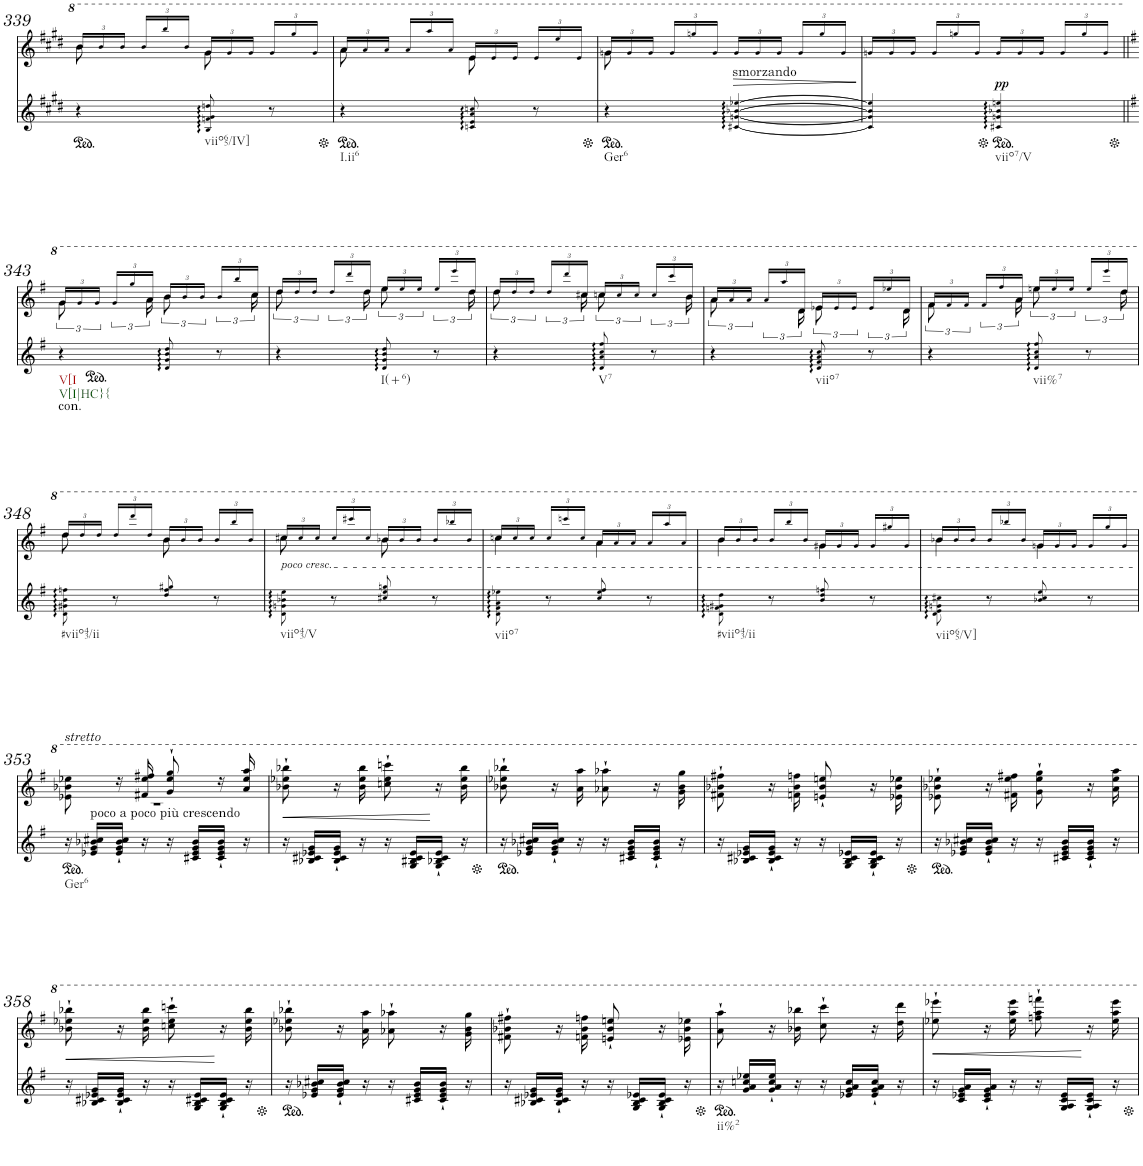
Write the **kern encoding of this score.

**kern	**kern	**dynam
*part1	*part1	*part1
*staff2	*staff1	*staff1/2
*I"Piano	*	*
*I'Pno.	*	*
!!LO:PB:g=z
*clefG2	*clefF4	*
*k[f#c#g#d#]	*k[f#c#g#d#]	*
*M2/4	*M2/4	*
*	*Xbrackettup	*
=339	=339	=339
*	*^	*
4r	24bb!/LL	8bb\	.
.	24bb!/	.	.
.	24bb!/JJ	.	.
.	24bb!/LL	8ryy	.
.	24bbb!/	.	.
.	24bb!/JJ	.	.
!LO:TX:b:t=viio65/IV]	!	!	!
8B!/ 8fn!/ 8g#!/ 8ddn!/	24gg#!/LL	8gg#\	.
.	24gg#!/	.	.
.	24gg#!/JJ	.	.
8r	24gg#!/LL	8ryy	.
.	24ggg#!/	.	.
.	24gg#!/JJ	.	.
=340	=340	=340	=340
!LO:TX:b:t=I.ii6	!	!	!
4r	24aa!/LL	8aa\	.
.	24aa!/	.	.
.	24aa!/JJ	.	.
.	24aa!/LL	8ryy	.
.	24aaa!/	.	.
.	24aa!/JJ	.	.
8cn!/ 8e!/ 8a!/ 8ccn!/	24ee!/LL	8ee\	.
.	24ee!/	.	.
.	24ee!/JJ	.	.
8r	24ee!/LL	8ryy	.
.	24eee!/	.	.
.	24ee!/JJ	.	.
=341	=341	=341	=341
!LO:TX:b:t=Ger6	!	!	!
4r	24ggn!/LL	8gg\	.
.	24gg!/	.	.
.	24gg!/JJ	.	.
.	24gg!/LL	8ryy	.
.	24gggn!/	.	.
.	24gg!/JJ	.	.
!LO:TX:a:t=smorzando	!	!	!
[4c#X!/ [4gn!/ [4b-X!/ [4ee-X!/	24gg!/LL	4ryy	.
.	24gg!/	.	.
.	24gg!/JJ	.	.
.	24gg!/LL	.	.
.	24ggg!/	.	.
.	24gg!/JJ	.	.
=342	=342	=342	=342
4c#!/] 4g!/] 4b-!/] 4ee-!/]	24ggn!/LL	2ryy	.
.	24gg!/	.	.
.	24gg!/JJ	.	.
.	24gg!/LL	.	.
.	24gggn!/	.	.
.	24gg!/JJ	.	.
!LO:TX:b:t=viio7/V	!	!	!
!	!	!	!LO:DY:b
4c#X!/ 4gn!/ 4b-X!/ 4een!/	24gg!/LL	.	pp
.	24gg!/	.	.
.	24gg!/JJ	.	.
.	24gg!/LL	.	.
.	24ggg!/	.	.
.	24gg!/JJ	.	.
!!LO:LB:g=z	!!
=343||	=343||	=343||	=343||
*k[f#]	*k[f#]	*	*
*	*	*brackettup	*
!LO:TX:b:t=con.	!	!	!
!LO:TX:b:t=V[I	!	!	!
!LO:TX:b:t=V[I|HC}{	!	!	!
4r	24gg!/LL	12gg\	.
.	24gg!/	.	.
.	24gg!/JJ	8ryy	.
*	*Xbrackettup	*	*
.	24gg!/LL	.	.
.	24ggg!/	.	.
.	24aa!/JJ	24aa\	.
*	*	*brackettup	*
8d!/ 8g!/ 8b!/ 8dd!/	24bb!/LL	12bb\	.
.	24bb!/	.	.
.	24bb!/JJ	8ryy	.
*	*Xbrackettup	*	*
8r	24bb!/LL	.	.
.	24bbb!/	.	.
.	24ccc!/JJ	24ccc\	.
=344	=344	=344	=344
*	*	*brackettup	*
4r	24ddd!/LL	12ddd\	.
.	24ddd!/	.	.
.	24ddd!/JJ	8ryy	.
*	*Xbrackettup	*	*
.	24ddd!/LL	.	.
.	24dddd!/	.	.
.	24ddd!/JJ	24ddd\	.
*	*	*brackettup	*
!LO:TX:b:t=I(+6)	!	!	!
8d!/ 8g!/ 8b!/ 8dd!/	24eee!/LL	12eee\	.
.	24eee!/	.	.
.	24eee!/JJ	8ryy	.
*	*Xbrackettup	*	*
8r	24eee!/LL	.	.
.	24eeee!/	.	.
.	24ddd!/JJ	24ddd\	.
=345	=345	=345	=345
*	*	*brackettup	*
4r	24ddd!/LL	12ddd\	.
.	24ddd!/	.	.
.	24ddd!/JJ	8ryy	.
*	*Xbrackettup	*	*
.	24ddd!/LL	.	.
.	24dddd!/	.	.
.	24ccc#X!/JJ	24ccc#\	.
*	*	*brackettup	*
!LO:TX:b:t=V7	!	!	!
8d!/ 8a!/ 8cc!/ 8ff#!/	24cccn!/LL	12ccc\	.
.	24ccc!/	.	.
.	24ccc!/JJ	8ryy	.
*	*Xbrackettup	*	*
8r	24ccc!/LL	.	.
.	24cccc!/	.	.
.	24bb!/JJ	24bb\	.
=346	=346	=346	=346
*	*	*brackettup	*
4r	24aa!/LL	12aa\	.
.	24aa!/	.	.
.	24aa!/JJ	8ryy	.
*	*Xbrackettup	*	*
.	24aa!/LL	.	.
.	24aaa!/	.	.
.	24dd!/JJ	24dd\	.
*	*	*brackettup	*
!LO:TX:b:t=viio7	!	!	!
8d!/ 8f#!/ 8a!/ 8cc!/	24ee-X!/LL	12ee-\	.
.	24ee-!/	.	.
.	24ee-!/JJ	8ryy	.
*	*Xbrackettup	*	*
8r	24ee-!/LL	.	.
.	24eee-X!/	.	.
.	24dd!/JJ	24dd\	.
=347	=347	=347	=347
*	*	*brackettup	*
4r	24ff#!/LL	12ff#\	.
.	24ff#!/	.	.
.	24ff#!/JJ	8ryy	.
*	*Xbrackettup	*	*
.	24ff#!/LL	.	.
.	24fff#!/	.	.
.	24aa!/JJ	24aa\	.
*	*	*brackettup	*
!LO:TX:b:t=vii%7	!	!	!
8d!/ 8a!/ 8cc!/ 8ff#!/	24eeen!/LL	12eee\	.
.	24eee!/	.	.
.	24eee!/JJ	8ryy	.
*	*Xbrackettup	*	*
8r	24eee!/LL	.	.
.	24eeee!/	.	.
.	24ddd!/JJ	24ddd\	.
!!LO:LB:g=z	!!
=348	=348	=348	=348
!LO:TX:b:t=#viio43/ii	!	!	!
8d!\ 8g#X!\ 8b!\ 8ffn!\	24ddd!/LL	8ddd\	.
.	24ddd!/	.	.
.	24ddd!/JJ	.	.
8r	24ddd!/LL	8ryy	.
.	24dddd!/	.	.
.	24ddd!/JJ	.	.
8dd!/ 8ff!/ 8gg#X!/	24bb!/LL	8bb\	.
.	24bb!/	.	.
.	24bb!/JJ	.	.
8r	24bb!/LL	8ryy	.
.	24bbb!/	.	.
.	24bb!/JJ	.	.
=349	=349	=349	=349
!	!LO:TX:b:i:t=poco cresc.	!	!
!LO:TX:b:t=viio43/V	!	!	!
8d!\ 8gn!\ 8b-X!\ 8ee!\	24ccc#X!/LL	8ccc#\	.
.	24ccc#!/	.	.
.	24ccc#!/JJ	.	.
8r	24ccc#!/LL	8ryy	.
.	24cccc#X!/	.	.
.	24ccc#!/JJ	.	.
8cc#X!/ 8ee!/ 8ggn!/	24bb-X!/LL	8bb-\	.
.	24bb-!/	.	.
.	24bb-!/JJ	.	.
8r	24bb-!/LL	8ryy	.
.	24bbb-X!/	.	.
.	24bb-!/JJ	.	.
=350	=350	=350	=350
!LO:TX:b:t=viio7	!	!	!
8d!\ 8f#!\ 8a!\ 8ee-X!\	24cccn!/LL	4ccc\	.
.	24ccc!/	.	.
.	24ccc!/JJ	.	.
8r	24ccc!/LL	.	.
.	24ccccn!/	.	.
.	24ccc!/JJ	.	.
8cc!/ 8ee-!/ 8ff#!/	24aa!/LL	4aa\	.
.	24aa!/	.	.
.	24aa!/JJ	.	.
8r	24aa!/LL	.	.
.	24aaa!/	.	.
.	24aa!/JJ	.	.
=351	=351	=351	=351
!LO:TX:b:t=#viio43/ii	!	!	!
8d!\ 8fn!\ 8g#X!\ 8dd!\	24bb!/LL	4bb\	.
.	24bb!/	.	.
.	24bb!/JJ	.	.
8r	24bb!/LL	.	.
.	24bbb!/	.	.
.	24bb!/JJ	.	.
8b!/ 8dd!/ 8ffn!/	24gg#X!/LL	4gg#\	.
.	24gg#!/	.	.
.	24gg#!/JJ	.	.
8r	24gg#!/LL	.	.
.	24ggg#X!/	.	.
.	24gg#!/JJ	.	.
=352	=352	=352	=352
!LO:TX:b:t=viio65/V]	!	!	!
8d!\ 8e!\ 8gn!\ 8cc#X!\	24bb-X!/LL	4bb-\	.
.	24bb-!/	.	.
.	24bb-!/JJ	.	.
8r	24bb-!/LL	.	.
.	24bbb-X!/	.	.
.	24bb-!/JJ	.	.
8b-X!/ 8cc#!/ 8ee!/	24ggn!/LL	4gg\	.
.	24gg!/	.	.
.	24gg!/JJ	.	.
8r	24gg!/LL	.	.
.	24ggg!/	.	.
.	24gg!/JJ	.	.
!!LO:LB:g=z	!!
=353	=353	=353	=353
!	!LO:TX:a:i:t=stretto	!	!
!LO:TX:b:t=Ger6	!	!	!
16r	8ee-X\ 8bb-X\ 8eee-X\	2r	.
!LO:TX:a:t=poco a poco più crescendo	!	!	!
16e-X/ 16g/ 16b-X/ 16cc#X/LL	.	.	.
16e-/` 16g/` 16b-/` 16cc#/`JJ	16r	.	.
16r	16ff#X/ 16eee-/ 16fff#X/	.	.
16r	8gg/` 8eee-/` 8ggg/`	.	.
16c#X/ 16e-/ 16g/ 16b-/LL	.	.	.
16c#/` 16e-/` 16g/` 16b-/`JJ	16r	.	.
16r	16aa/ 16eee-/ 16aaa/	.	.
*	*v	*v	*
=354	=354	=354
!	!	!LO:HP:b
16r	8bb-X\` 8eee-X\` 8bbb-X\`	<
16B-X/ 16c#X/ 16e-X/ 16g/LL	.	.
16B-/` 16c#/` 16e-/` 16g/`JJ	16r	.
16r	16bb-\ 16eee-\ 16bbb-\	.
16r	8cccn\` 8eee-\` 8ccccn\`	.
16G/ 16B#X/ 16c#/ 16e-/LL	.	.
16G/` 16B-X/` 16c#/` 16e-/`JJ	16r	[
16r	16bb-\ 16eee-\ 16bbb-\	.
=355	=355	=355
16r	8bb-X\` 8eee-X\` 8bbb-X\`	.
16e-X/ 16g/ 16b-X/ 16cc#X/LL	.	.
16e-/` 16g/` 16b-/` 16cc#/`JJ	16r	.
16r	16aa\ 16aaa\	.
16r	8aa-X\` 8aaa-X\`	.
16c#X/ 16e-/ 16g/ 16b-/LL	.	.
16c#/` 16e-/` 16g/` 16b-/`JJ	16r	.
16r	16gg\ 16bb-\ 16ggg\	.
=356	=356	=356
16r	8ff#X\` 8bb-X\` 8fff#X\`	.
16B-X/ 16c#X/ 16e-X/ 16g/LL	.	.
16B-/` 16c#/` 16e-/` 16g/`JJ	16r	.
16r	16ffn\ 16bb-\ 16fffn\	.
16r	8een/` 8bb-/` 8eeen/`	.
16G/ 16B-/ 16c#/ 16e-X/LL	.	.
16G/` 16B-/` 16c#/` 16e-/`JJ	16r	.
16r	16ee-X\ 16bb-\ 16eee-X\	.
=357	=357	=357
16r	8ee-X\` 8bb-X\` 8eee-X\`	.
16e-X/ 16g/ 16b-X/ 16cc#X/LL	.	.
16e-/` 16g/` 16b-/` 16cc#/`JJ	16r	.
16r	16ff#X\ 16eee-\ 16fff#X\	.
16r	8gg\` 8eee-\` 8ggg\`	.
16c#X/ 16e-/ 16g/ 16b-/LL	.	.
16c#/` 16e-/` 16g/` 16b-/`JJ	16r	.
16r	16aa\ 16eee-\ 16aaa\	.
!!LO:LB:g=z
=358	=358	=358
!	!	!LO:HP:b
16r	8bb-X\` 8eee-X\` 8bbb-X\`	<
16B-X/ 16c#X/ 16e-X/ 16g/LL	.	.
16B-/` 16c#/` 16e-/` 16g/`JJ	16r	.
16r	16bb-\ 16eee-\ 16bbb-\	.
16r	8cccn\` 8eee-\` 8ccccn\`	.
16G/ 16B-/ 16c#X/ 16e-/LL	.	.
16G/` 16B-/` 16c#/` 16e-/`JJ	16r	[
16r	16bb-\ 16eee-\ 16bbb-\	.
=359	=359	=359
16r	8bb-X\` 8eee-X\` 8bbb-X\`	.
16e-X/ 16g/ 16b-X/ 16cc#X/LL	.	.
16e-/` 16g/` 16b-/` 16cc#/`JJ	16r	.
16r	16aa\ 16aaa\	.
16r	8aa-X\` 8aaa-X\`	.
16c#X/ 16e-/ 16g/ 16b-/LL	.	.
16c#/` 16e-/` 16g/` 16b-/`JJ	16r	.
16r	16gg\ 16bb-\ 16ggg\	.
=360	=360	=360
16r	8ff#X\` 8bb-X\` 8fff#X\`	.
16B-X/ 16c#X/ 16e-X/ 16g/LL	.	.
16B-/` 16c#/` 16e-/` 16g/`JJ	16r	.
16r	16ffn\ 16bb-\ 16fffn\	.
16r	8een/` 8bb-/` 8eeen/`	.
16G/ 16B-/ 16c#/ 16e-X/LL	.	.
16G/` 16B-/` 16c#/` 16e-/`JJ	16r	.
16r	16ee-X\ 16bb-\ 16eee-X\	.
=361	=361	=361
!LO:TX:b:t=ii%2	!	!
16r	8aa\` 8aaa\`	.
16g/ 16a/ 16ccn/ 16ee-X/LL	.	.
16g/` 16a/` 16cc/` 16ee-/`JJ	16r	.
16r	16bb-X\ 16bbb-X\	.
16r	8ccc\` 8cccc\`	.
16e-X/ 16g/ 16a/ 16cc/LL	.	.
16e-/` 16g/` 16a/` 16cc/`JJ	16r	.
16r	16ddd\ 16dddd\	.
=362	=362	=362
!	!	!LO:HP:b
16r	8eee-X\` 8eeee-X\`	<
16c/ 16e-X/ 16g/ 16a/LL	.	.
16c/` 16e-/` 16g/` 16a/`JJ	16r	.
16r	16eee-\ 16aaa\ 16eeee-\	.
16r	8fffn\` 8aaa\` 8ffffn\`	.
16G/ 16A/ 16c/ 16e-/LL	.	.
16G/` 16A/` 16c/` 16e-/`JJ	16r	[
16r	16eee-\ 16aaa\ 16eeee-\	.
=	=	=
*-	*-	*-
